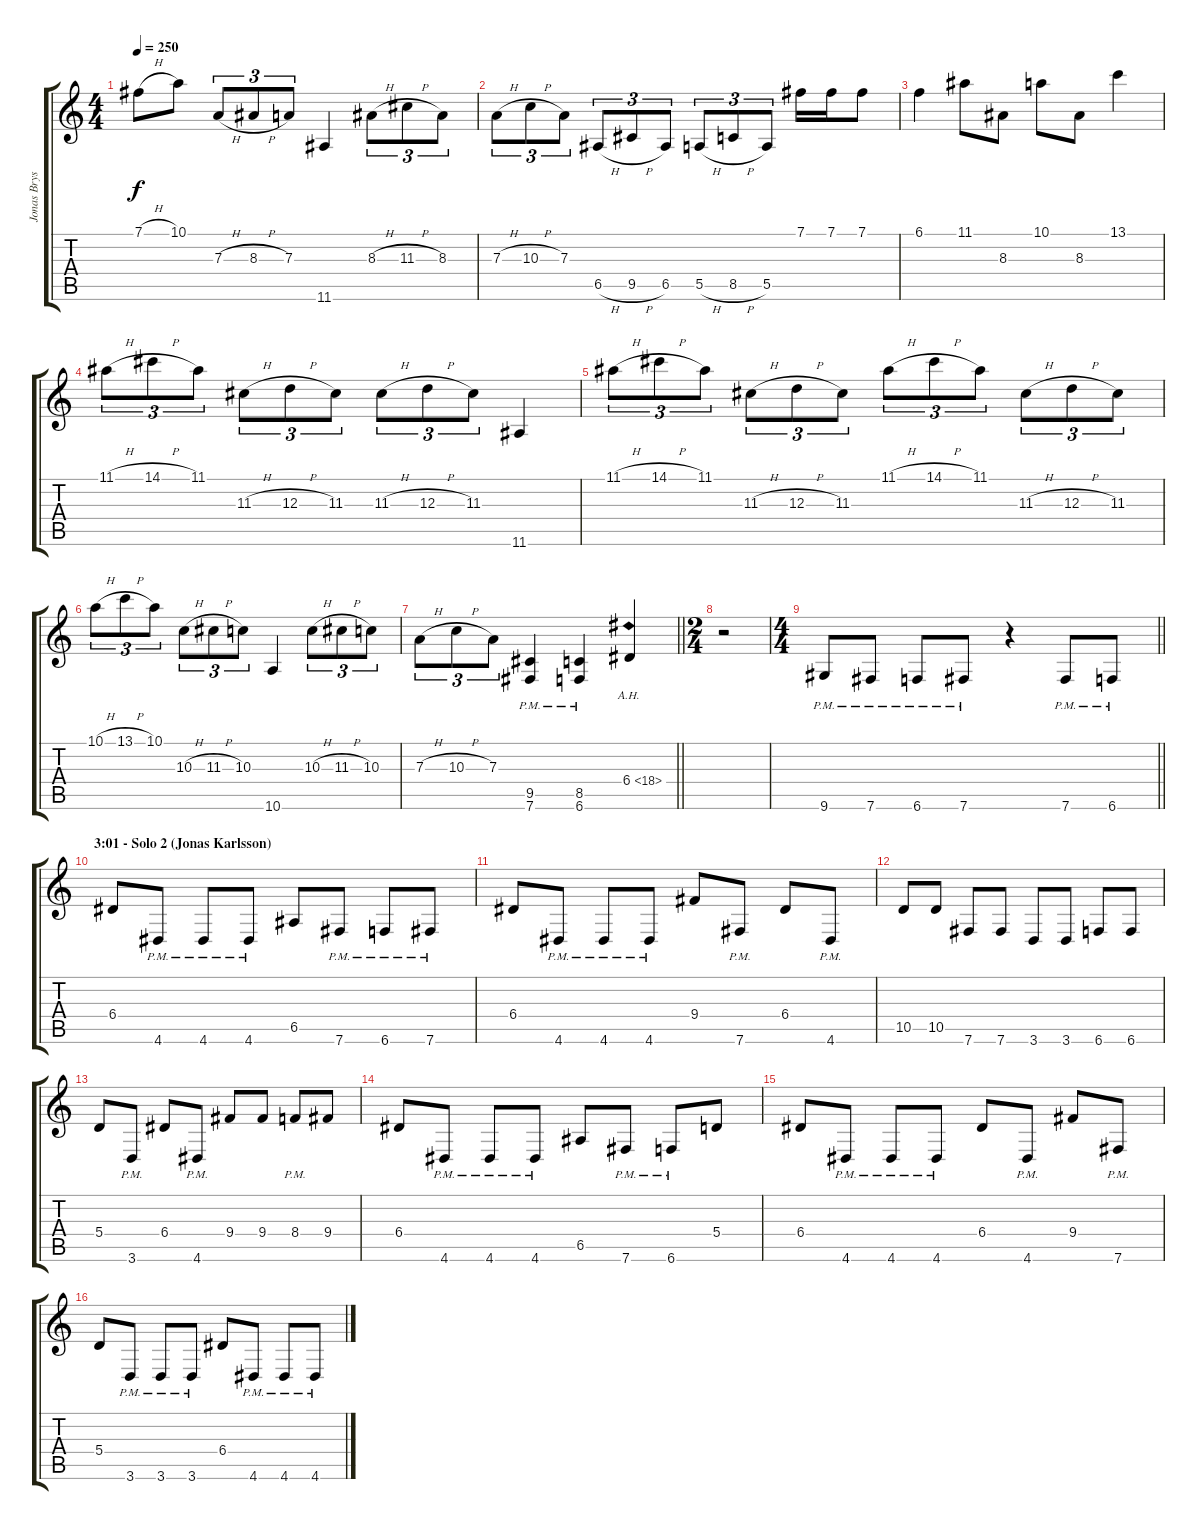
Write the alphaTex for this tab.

\track ("Jonas Bryssling" "Jonas Brys") {instrument distortionguitar}
\staff {score tabs}
\tuning (B3 Gb3 D3 A2 E2 B1) {hide}
\ts (4 4)
\tempo 250
\clef g2
\ks c
7.1{h}.8{dy f} 10.1.8 7.3{h}.8{tu (3 2)} 8.3{h}.8{tu (3 2)} 7.3.8{tu (3 2)} 11.6.4 8.3{h}.8{tu (3 2)} 11.3{h}.8{tu (3 2)} 8.3.8{tu (3 2)} |
7.3{h}.8{tu (3 2)} 10.3{h}.8{tu (3 2)} 7.3.8{tu (3 2)} 6.5{h}.8{tu (3 2)} 9.5{h}.8{tu (3 2)} 6.5.8{tu (3 2)} 5.5{h}.8{tu (3 2)} 8.5{h}.8{tu (3 2)} 5.5.8{tu (3 2)} 7.1.16 7.1.16 7.1.8 |
6.1.4 11.1.8 8.3.8 10.1.8 8.3.8 13.1.4 |
11.1{h}.8{tu (3 2)} 14.1{h}.8{tu (3 2)} 11.1.8{tu (3 2)} 11.3{h}.8{tu (3 2)} 12.3{h}.8{tu (3 2)} 11.3.8{tu (3 2)} 11.3{h}.8{tu (3 2)} 12.3{h}.8{tu (3 2)} 11.3.8{tu (3 2)} 11.6.4 |
11.1{h}.8{tu (3 2)} 14.1{h}.8{tu (3 2)} 11.1.8{tu (3 2)} 11.3{h}.8{tu (3 2)} 12.3{h}.8{tu (3 2)} 11.3.8{tu (3 2)} 11.1{h}.8{tu (3 2)} 14.1{h}.8{tu (3 2)} 11.1.8{tu (3 2)} 11.3{h}.8{tu (3 2)} 12.3{h}.8{tu (3 2)} 11.3.8{tu (3 2)} |
10.1{h}.8{tu (3 2)} 13.1{h}.8{tu (3 2)} 10.1.8{tu (3 2)} 10.3{h}.8{tu (3 2)} 11.3{h}.8{tu (3 2)} 10.3.8{tu (3 2)} 10.6.4 10.3{h}.8{tu (3 2)} 11.3{h}.8{tu (3 2)} 10.3.8{tu (3 2)} |
\barLineRight lightlight
7.3{h}.8{tu (3 2)} 10.3{h}.8{tu (3 2)} 7.3.8{tu (3 2)} (9.5{pm} 7.6{pm}).4 (8.5{pm} 6.6{pm}).4 6.4{ah 12}.4 |
\ts (2 4)
r.2 |
\ts (4 4)
\barLineRight lightlight
9.6{pm}.8 7.6{pm}.8 6.6{pm}.8 7.6{pm}.8 r.4 7.6{pm}.8 6.6{pm}.8 |
\section ("" "3:01 - Solo 2 (Jonas Karlsson)")
6.4.8 4.6{pm}.8 4.6{pm}.8 4.6{pm}.8 6.5.8 7.6{pm}.8 6.6{pm}.8 7.6{pm}.8 |
6.4.8 4.6{pm}.8 4.6{pm}.8 4.6{pm}.8 9.4.8 7.6{pm}.8 6.4.8 4.6{pm}.8 |
10.5.8 10.5.8 7.6.8 7.6.8 3.6.8 3.6.8 6.6.8 6.6.8 |
5.4.8 3.6{pm}.8 6.4.8 4.6{pm}.8 9.4.8 9.4.8 8.4{pm}.8 9.4.8 |
6.4.8 4.6{pm}.8 4.6{pm}.8 4.6{pm}.8 6.5.8 7.6{pm}.8 6.6{pm}.8 5.4.8 |
6.4.8 4.6{pm}.8 4.6{pm}.8 4.6{pm}.8 6.4.8 4.6{pm}.8 9.4.8 7.6{pm}.8 |
5.4.8 3.6{pm}.8 3.6{pm}.8 3.6{pm}.8 6.4.8 4.6{pm}.8 4.6{pm}.8 4.6{pm}.8
